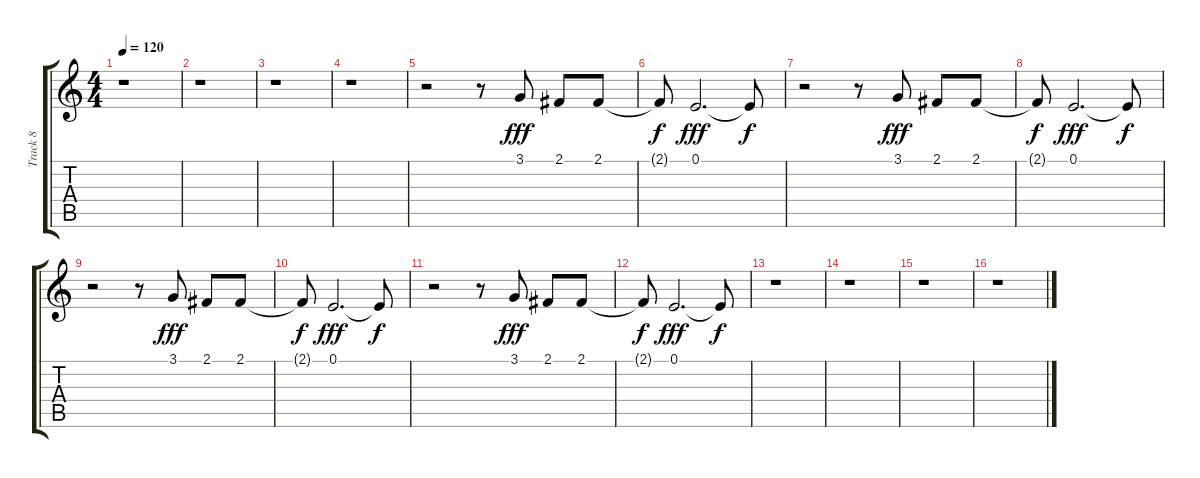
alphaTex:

\track ("Track 8" "Track 8") {instrument voiceoohs}
\staff {score tabs}
\tuning (E4 B3 G3 D3 A2 E2) {hide}
\ts (4 4)
\tempo 120
\clef g2
\ks c
r.1{dy fff} |
r.1 |
r.1 |
r.1 |
r.2 r.8 3.1.8 2.1.8 2.1.8 |
2.1{t}.8{dy f} 0.1.2{d dy fff} 0.1{t}.8{dy f} |
r.2 r.8 3.1.8{dy fff} 2.1.8 2.1.8 |
2.1{t}.8{dy f} 0.1.2{d dy fff} 0.1{t}.8{dy f} |
r.2 r.8 3.1.8{dy fff} 2.1.8 2.1.8 |
2.1{t}.8{dy f} 0.1.2{d dy fff} 0.1{t}.8{dy f} |
r.2 r.8 3.1.8{dy fff} 2.1.8 2.1.8 |
2.1{t}.8{dy f} 0.1.2{d dy fff} 0.1{t}.8{dy f} |
r.1 |
r.1 |
r.1 |
r.1
